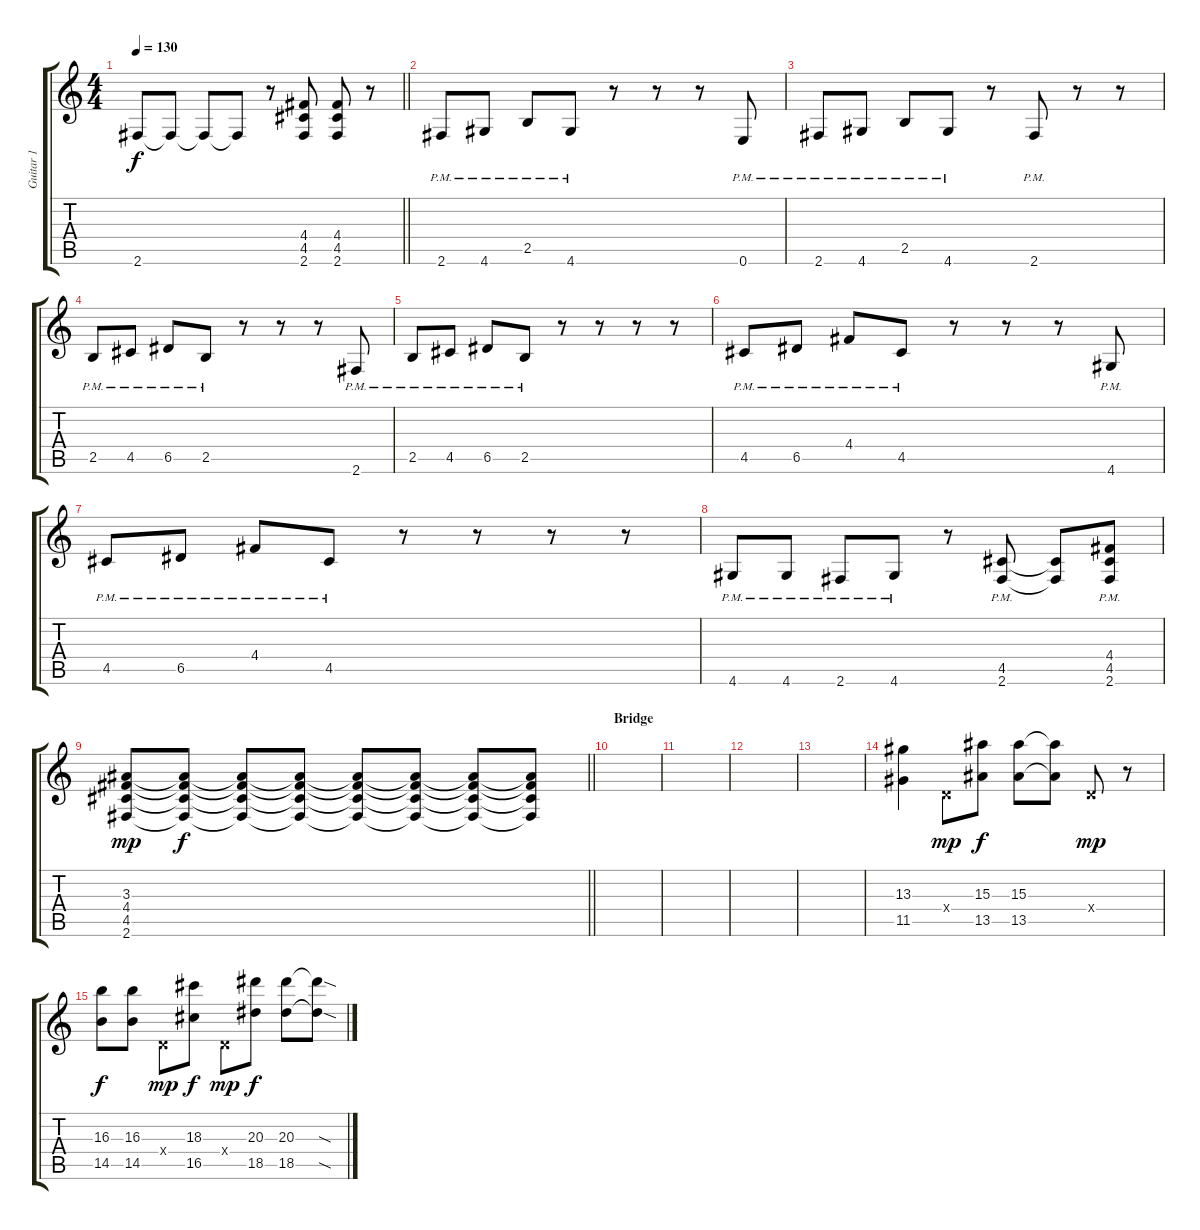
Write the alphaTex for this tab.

\track ("Guitar 1" "Guitar 1") {instrument distortionguitar}
\staff {score tabs}
\tuning (E4 B3 G3 D3 A2 E2) {hide}
\ts (4 4)
\tempo 130
\clef g2
\barLineRight lightlight
\ks c
2.6.8{dy f} 2.6{t}.8 2.6{t}.8 2.6{t}.8 r.8 (4.4 4.5 2.6).8 (4.4 4.5 2.6).8 r.8 |
\section ("" "")
2.6{pm}.8 4.6{pm}.8 2.5{pm}.8 4.6{pm}.8 r.8 r.8 r.8 0.6{pm}.8 |
2.6{pm}.8 4.6{pm}.8 2.5{pm}.8 4.6{pm}.8 r.8 2.6{pm}.8 r.8 r.8 |
2.5{pm}.8 4.5{pm}.8 6.5{pm}.8 2.5{pm}.8 r.8 r.8 r.8 2.6{pm}.8 |
2.5{pm}.8 4.5{pm}.8 6.5{pm}.8 2.5{pm}.8 r.8 r.8 r.8 r.8 |
4.5{pm}.8 6.5{pm}.8 4.4{pm}.8 4.5{pm}.8 r.8 r.8 r.8 4.6{pm}.8 |
4.5{pm}.8 6.5{pm}.8 4.4{pm}.8 4.5{pm}.8 r.8 r.8 r.8 r.8 |
4.6{pm}.8 4.6{pm}.8 2.6{pm}.8 4.6{pm}.8 r.8 (4.5{pm} 2.6{pm}).8 (4.5{t} 2.6{t}).8 (4.4{pm} 4.5{pm} 2.6{pm}).8 |
\barLineRight lightlight
(3.3 4.4 4.5 2.6).8{dy mp} (3.3{t} 4.4{t} 4.5{t} 2.6{t}).8{dy f} (3.3{t} 4.4{t} 4.5{t} 2.6{t}).8 (3.3{t} 4.4{t} 4.5{t} 2.6{t}).8 (3.3{t} 4.4{t} 4.5{t} 2.6{t}).8 (3.3{t} 4.4{t} 4.5{t} 2.6{t}).8 (3.3{t} 4.4{t} 4.5{t} 2.6{t}).8 (3.3{t} 4.4{t} 4.5{t} 2.6{t}).8 |
\section ("" "Bridge")
|
|
|
|
(13.3 11.5).4{volume 9 balance 12} 0.4{x}.8{dy mp} (15.3 13.5).8{dy f} (15.3 13.5).8 (15.3{t} 13.5{t}).8 0.4{x}.8{dy mp} r.8 |
(16.3 14.5).8{dy f} (16.3 14.5).8 0.4{x}.8{dy mp} (18.3 16.5).8{dy f} 0.4{x}.8{dy mp} (20.3 18.5).8{dy f} (20.3 18.5).8 (20.3{sod t} 18.5{sod t}).8
